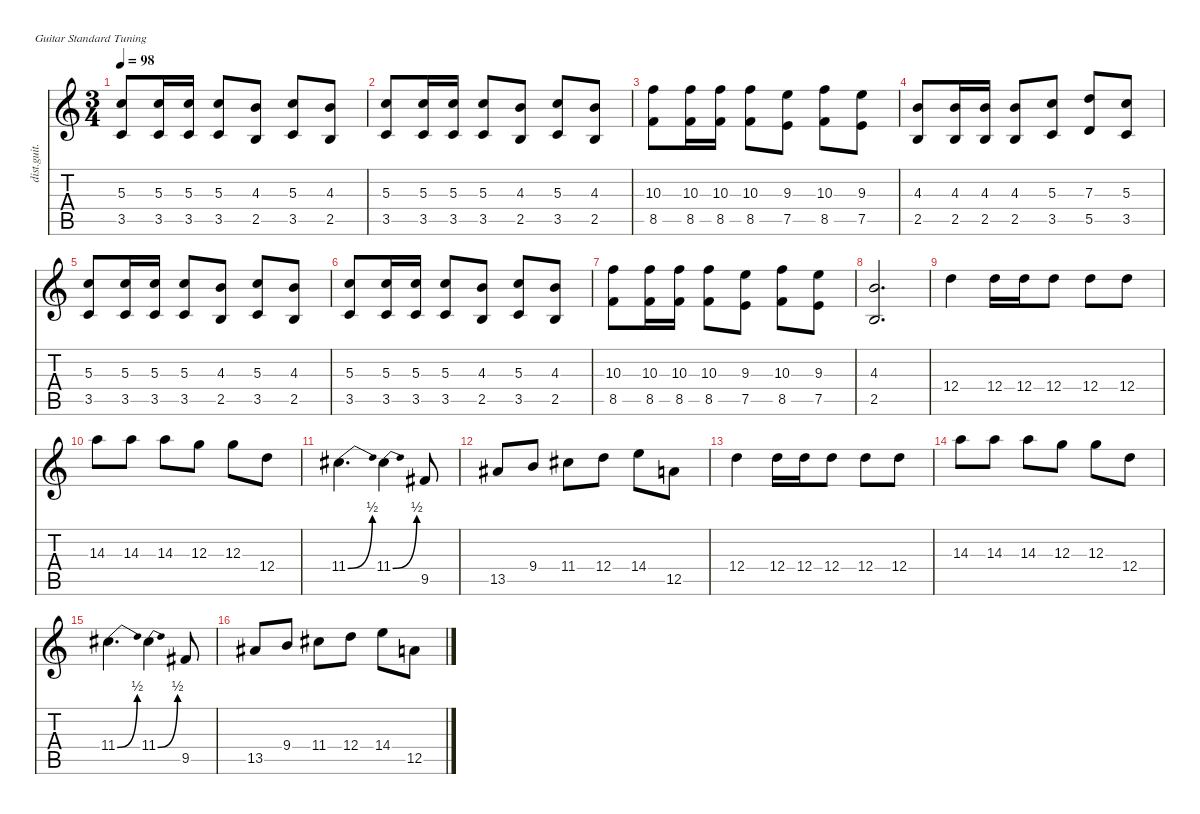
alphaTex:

\defaultSystemsLayout 4
\hideDynamics
\bracketExtendMode nobrackets
\otherSystemsTrackNameOrientation horizontal
\track ("гитара соло " "dist.guit.") {instrument distortionguitar}
\staff {score tabs}
\tuning (E4 B3 G3 D3 A2 E2)
\ts (3 4)
\tempo 98
\clef g2
\ks c
(5.3 3.5).8{dy f} (5.3 3.5).16 (5.3 3.5).16 (5.3 3.5).8 (4.3 2.5).8 (5.3 3.5).8 (4.3 2.5).8 |
(5.3 3.5).8 (5.3 3.5).16 (5.3 3.5).16 (5.3 3.5).8 (4.3 2.5).8 (5.3 3.5).8 (4.3 2.5).8 |
(10.3 8.5).8 (10.3 8.5).16 (10.3 8.5).16 (10.3 8.5).8 (9.3 7.5).8 (10.3 8.5).8 (9.3 7.5).8 |
(4.3 2.5).8 (4.3 2.5).16 (4.3 2.5).16 (4.3 2.5).8 (5.3 3.5).8 (7.3 5.5).8 (5.3 3.5).8 |
(5.3 3.5).8 (5.3 3.5).16 (5.3 3.5).16 (5.3 3.5).8 (4.3 2.5).8 (5.3 3.5).8 (4.3 2.5).8 |
(5.3 3.5).8 (5.3 3.5).16 (5.3 3.5).16 (5.3 3.5).8 (4.3 2.5).8 (5.3 3.5).8 (4.3 2.5).8 |
(10.3 8.5).8 (10.3 8.5).16 (10.3 8.5).16 (10.3 8.5).8 (9.3 7.5).8 (10.3 8.5).8 (9.3 7.5).8 |
(4.3 2.5).2{d} |
12.4.4 12.4.16 12.4.16 12.4.8 12.4.8 12.4.8 |
14.3.8 14.3.8 14.3.8 12.3.8 12.3.8 12.4.8 |
11.4{be (bend 0 0 30 2) acc #}.4{d} 11.4{be (bend 0 0 30 2) acc #}.4 9.5{acc #}.8 |
13.5{acc #}.8 9.4.8 11.4{acc #}.8 12.4.8 14.4.8 12.5.8 |
12.4.4 12.4.16 12.4.16 12.4.8 12.4.8 12.4.8 |
14.3.8 14.3.8 14.3.8 12.3.8 12.3.8 12.4.8 |
11.4{be (bend 0 0 30 2) acc #}.4{d} 11.4{be (bend 0 0 30 2) acc #}.4 9.5{acc #}.8 |
13.5{acc #}.8 9.4.8 11.4{acc #}.8 12.4.8 14.4.8 12.5.8
